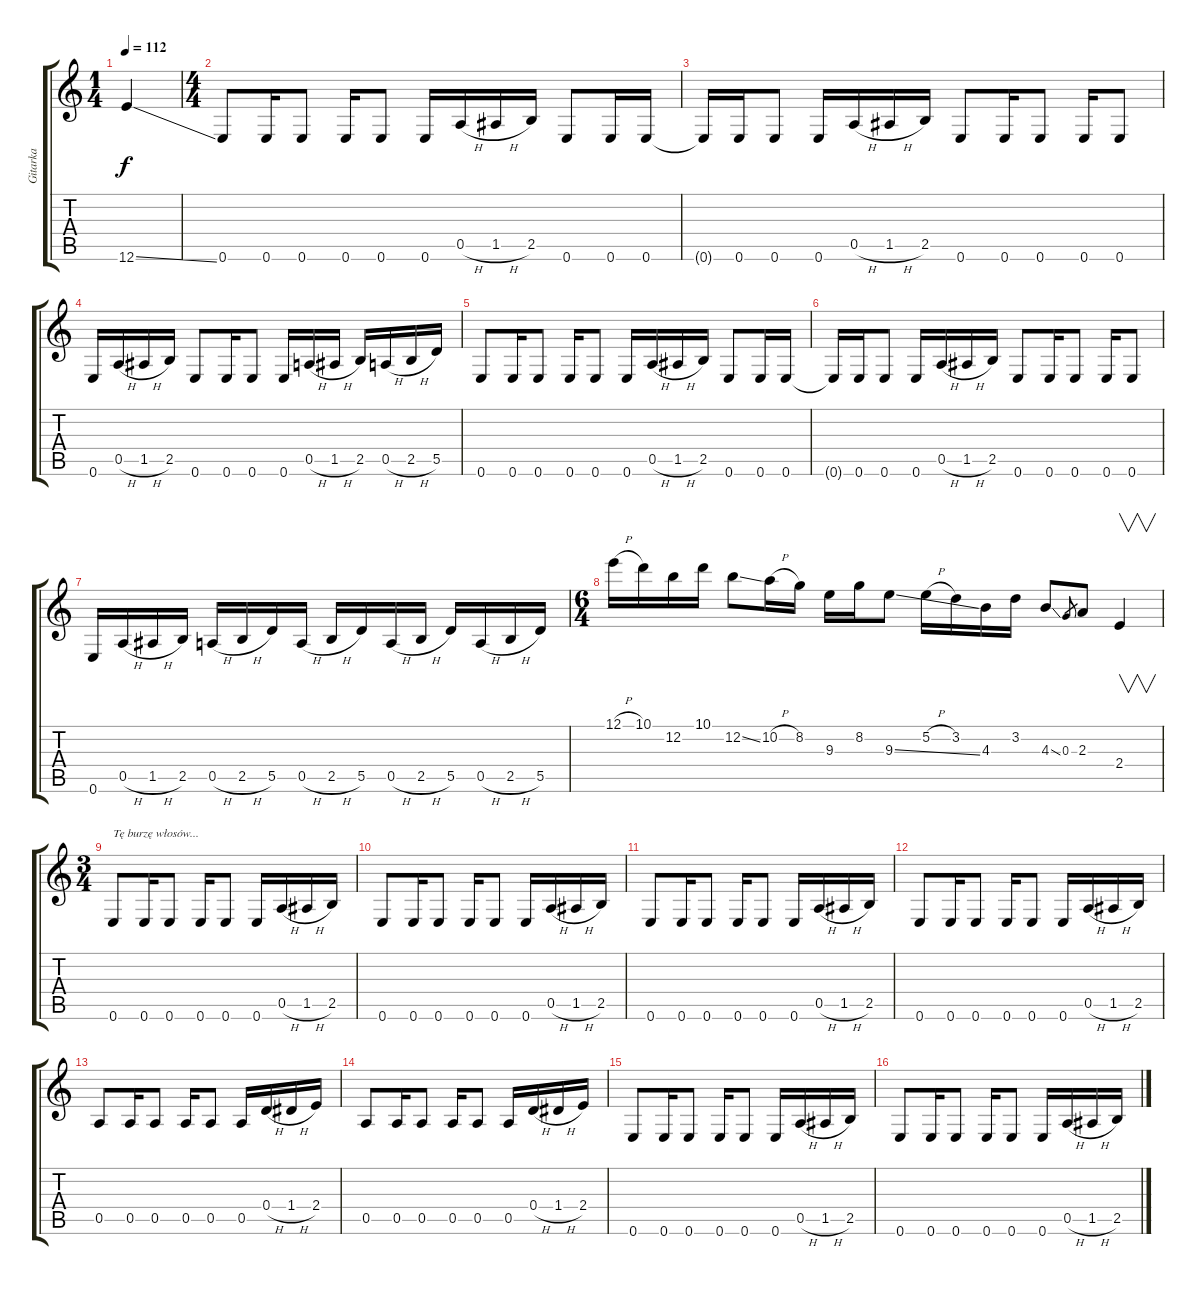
\track ("Gitarka" "Gitarka") {instrument distortionguitar}
\staff {score tabs}
\tuning (E4 B3 G3 D3 A2 E2) {hide}
\ts (1 4)
\tempo 112
\clef g2
\ks c
12.6{ss}.4{dy f instrument distortionguitar} |
\ts (4 4)
0.6.8 0.6.16 0.6.8 0.6.16 0.6.8 0.6.16 0.5{h}.16 1.5{h}.16 2.5.16 0.6.8 0.6.16 0.6.16 |
0.6{t}.16 0.6.16 0.6.8 0.6.16 0.5{h}.16 1.5{h}.16 2.5.16 0.6.8 0.6.16 0.6.8 0.6.16 0.6.8 |
0.6.16 0.5{h}.16 1.5{h}.16 2.5.16 0.6.8 0.6.16 0.6.8 0.6.16 0.5{h}.16 1.5{h}.16 2.5.16 0.5{h}.16 2.5{h}.16 5.5.16 |
0.6.8 0.6.16 0.6.8 0.6.16 0.6.8 0.6.16 0.5{h}.16 1.5{h}.16 2.5.16 0.6.8 0.6.16 0.6.16 |
0.6{t}.16 0.6.16 0.6.8 0.6.16 0.5{h}.16 1.5{h}.16 2.5.16 0.6.8 0.6.16 0.6.8 0.6.16 0.6.8 |
0.6.16 0.5{h}.16 1.5{h}.16 2.5.16 0.5{h}.16 2.5{h}.16 5.5.16 0.5{h}.16 2.5{h}.16 5.5.16 0.5{h}.16 2.5{h}.16 5.5.16 0.5{h}.16 2.5{h}.16 5.5.16 |
\ts (6 4)
12.1{h}.16 10.1.16 12.2.16 10.1.16 12.2{ss}.8 10.2{h}.16 8.2.16 9.3.16 8.2.16 9.3{ss}.8 5.2{h}.16 3.2.16 4.3.16 3.2.16 4.3{ss}.8 0.3.8{gr} 2.3.8 2.4.4{v} |
\ts (3 4)
0.6.8{txt "Tę burzę włosów..."} 0.6.16 0.6.8 0.6.16 0.6.8 0.6.16 0.5{h}.16 1.5{h}.16 2.5.16 |
0.6.8 0.6.16 0.6.8 0.6.16 0.6.8 0.6.16 0.5{h}.16 1.5{h}.16 2.5.16 |
0.6.8 0.6.16 0.6.8 0.6.16 0.6.8 0.6.16 0.5{h}.16 1.5{h}.16 2.5.16 |
0.6.8 0.6.16 0.6.8 0.6.16 0.6.8 0.6.16 0.5{h}.16 1.5{h}.16 2.5.16 |
0.5.8 0.5.16 0.5.8 0.5.16 0.5.8 0.5.16 0.4{h}.16 1.4{h}.16 2.4.16 |
0.5.8 0.5.16 0.5.8 0.5.16 0.5.8 0.5.16 0.4{h}.16 1.4{h}.16 2.4.16 |
0.6.8 0.6.16 0.6.8 0.6.16 0.6.8 0.6.16 0.5{h}.16 1.5{h}.16 2.5.16 |
0.6.8 0.6.16 0.6.8 0.6.16 0.6.8 0.6.16 0.5{h}.16 1.5{h}.16 2.5.16
